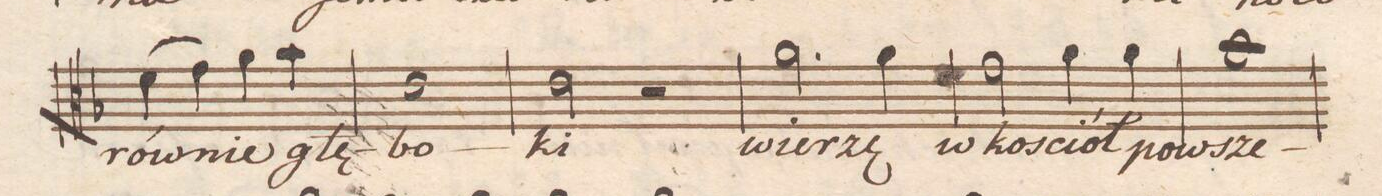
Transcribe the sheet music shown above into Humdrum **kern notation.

**kern	**text	**dynam
*I"Alto	*	*
*clefC3	*	*
*k[b-]	*	*
*met(c|)	*	*
*M2/2	*	*
(4f\	rów-	.
4g\)	.	.
4a\	-nie	.
4b-\	głę-	.
=144	=144	=144
1e	-bo-	.
=145	=145	=145
2e\	-ki	.
2r	.	.
=146	=146	=146
2.a\	wie-	.
4a\	-rzę	.
=147	=147	=147
2g\	w_koś-	.
4a\	-ciół	.
4a\	pow-	.
=148	=148	=148
1b-	-szech-	.
=149	=149	=149
*-	*-	*-
